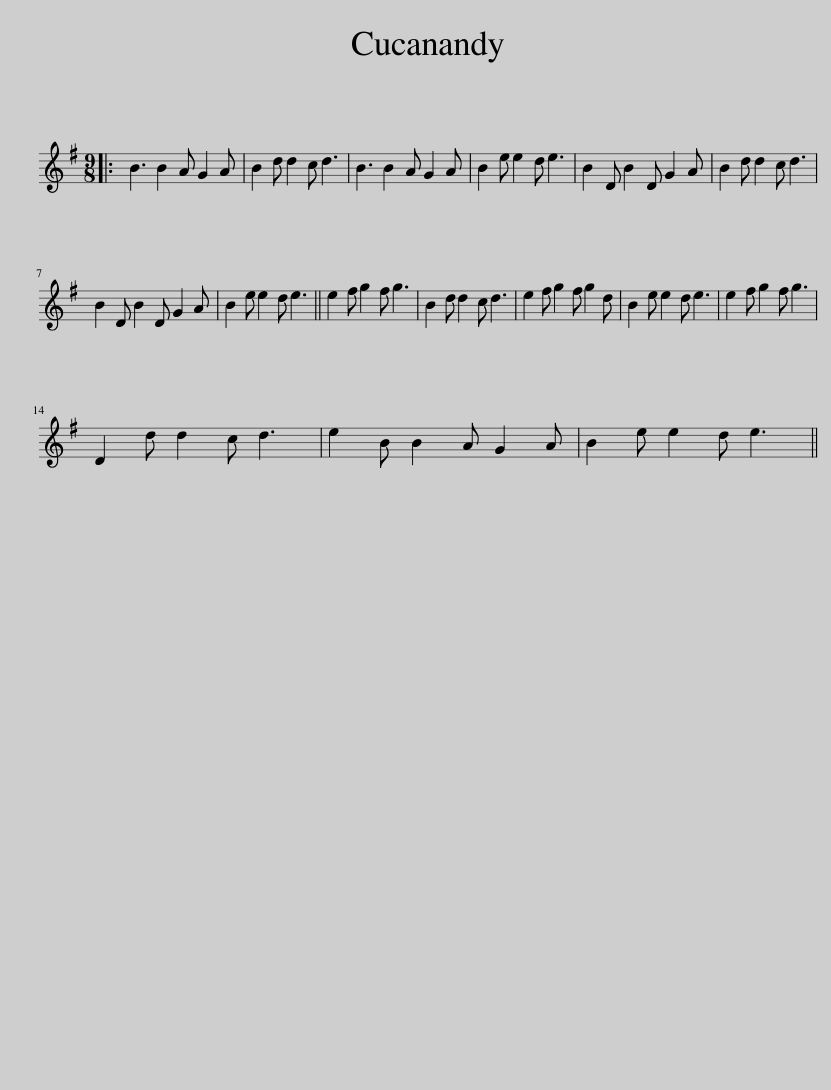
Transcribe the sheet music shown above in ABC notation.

X:1
L:1/8
M:9/8
I:linebreak $
K:G
V:1 treble
V:1
|: B3 B2 A G2 A | B2 d d2 c d3 | B3 B2 A G2 A | B2 e e2 d e3 | B2 D B2 D G2 A | %5
 B2 d d2 c d3 |$ B2 D B2 D G2 A | B2 e e2 d e3 || e2 f g2 f g3 | B2 d d2 c d3 | %10
 e2 f g2 f g2 d | B2 e e2 d e3 | e2 f g2 f g3 |$ D2 d d2 c d3 | e2 B B2 A G2 A | %15
 B2 e e2 d e3 || %16
